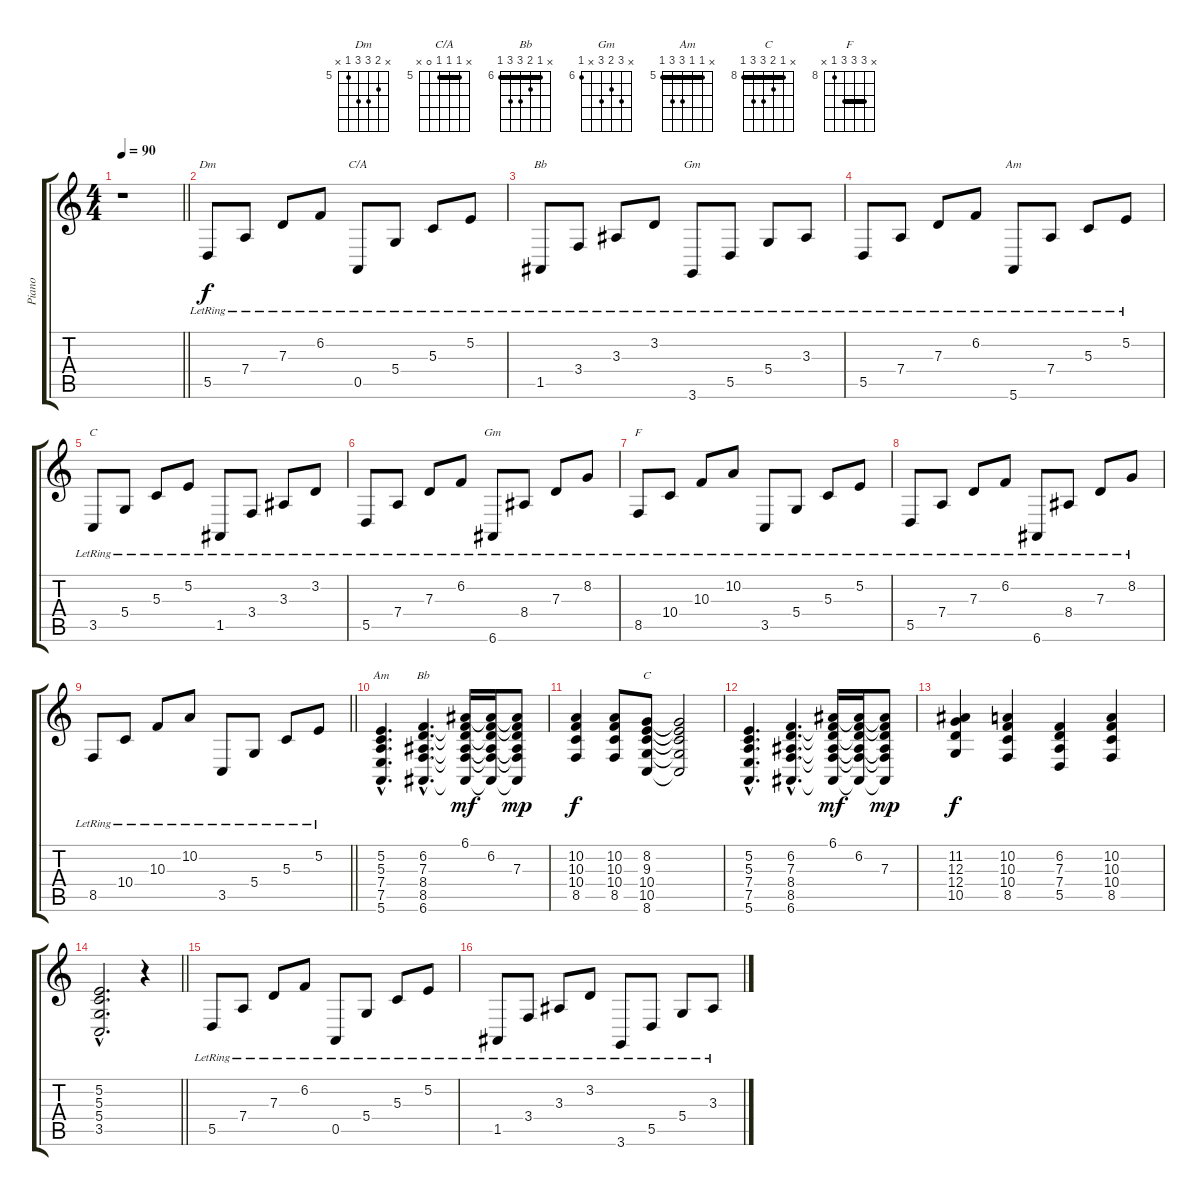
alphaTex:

\track ("Piano" "Piano") {instrument acousticgrandpiano}
\staff {score tabs}
\tuning (E4 B3 G3 D3 A2 E2) {hide}
\chord ("Dm" x 6 7 7 5 x) {firstfret 5}
\chord ("C/A" x 5 5 5 0 x) {firstfret 5 barre 5}
\chord ("Bb" x 3 3 3 1 x) {barre 3}
\chord ("Gm" x x 3 5 5 3) {firstfret 3 barre 3}
\chord ("Am" x 5 5 7 x 5) {firstfret 5 barre 5}
\chord ("C" x 5 5 5 3 x) {firstfret 3 barre 5}
\chord ("Gm" x 8 7 8 x 6) {firstfret 6}
\chord ("F" x 10 10 10 8 x) {firstfret 8 barre 10}
\chord ("Am" x 5 5 7 7 5) {firstfret 5 barre 5}
\chord ("Bb" x 6 7 8 8 6) {firstfret 6 barre 6}
\chord ("C" x 8 9 10 10 8) {firstfret 8 barre 8}
\ts (4 4)
\tempo 90
\clef g2
\barLineRight lightlight
\ks c
r.1{dy f instrument acousticgrandpiano} |
5.5{lr}.8{ch "Dm"} 7.4{lr}.8 7.3{lr}.8 6.2{lr}.8 0.5{lr}.8{ch "C/A"} 5.4{lr}.8 5.3{lr}.8 5.2{lr}.8 |
1.5{lr}.8{ch "Bb"} 3.4{lr}.8 3.3{lr}.8 3.2{lr}.8 3.6{lr}.8{ch "Gm"} 5.5{lr}.8 5.4{lr}.8 3.3{lr}.8 |
5.5{lr}.8 7.4{lr}.8 7.3{lr}.8 6.2{lr}.8 5.6{lr}.8{ch "Am"} 7.4{lr}.8 5.3{lr}.8 5.2{lr}.8 |
3.5{lr}.8{ch "C"} 5.4{lr}.8 5.3{lr}.8 5.2{lr}.8 1.5{lr}.8 3.4{lr}.8 3.3{lr}.8 3.2{lr}.8 |
5.5{lr}.8 7.4{lr}.8 7.3{lr}.8 6.2{lr}.8 6.6{lr}.8{ch "Gm"} 8.4{lr}.8 7.3{lr}.8 8.2{lr}.8 |
8.5{lr}.8{ch "F"} 10.4{lr}.8 10.3{lr}.8 10.2{lr}.8 3.5{lr}.8 5.4{lr}.8 5.3{lr}.8 5.2{lr}.8 |
5.5{lr}.8 7.4{lr}.8 7.3{lr}.8 6.2{lr}.8 6.6{lr}.8 8.4{lr}.8 7.3{lr}.8 8.2{lr}.8 |
\barLineRight lightlight
8.5{lr}.8 10.4{lr}.8 10.3{lr}.8 10.2{lr}.8 3.5{lr}.8 5.4{lr}.8 5.3{lr}.8 5.2{lr}.8 |
(5.2{hac} 5.3{hac} 7.4{hac} 7.5{hac} 5.6{hac}).4{d ch "Am"} (6.2{hac} 7.3{hac} 8.4{hac} 8.5{hac} 6.6{hac}).4{d ch "Bb"} (6.1 6.2{t} 7.3{t} 8.4{t} 8.5{t} 6.6{t}).16{dy mf} (6.1{t} 6.2 7.3{t} 8.4{t} 8.5{t} 6.6{t}).16 (6.1{t} 6.2{t} 7.3 8.4{t} 8.5{t} 6.6{t}).8{dy mp} |
(10.2 10.3 10.4 8.5).4{dy f} (10.2 10.3 10.4 8.5).8 (8.2 9.3 10.4 10.5 8.6).8{ch "C"} (8.2{t} 9.3{t} 10.4{t} 10.5{t} 8.6{t}).2 |
(5.2{hac} 5.3{hac} 7.4{hac} 7.5{hac} 5.6{hac}).4{d} (6.2{hac} 7.3{hac} 8.4{hac} 8.5{hac} 6.6{hac}).4{d} (6.1 6.2{t} 7.3{t} 8.4{t} 8.5{t} 6.6{t}).16{dy mf} (6.1{t} 6.2 7.3{t} 8.4{t} 8.5{t} 6.6{t}).16 (6.1{t} 6.2{t} 7.3 8.4{t} 8.5{t} 6.6{t}).8{dy mp} |
(11.2 12.3 12.4 10.5).4{dy f} (10.2 10.3 10.4 8.5).4 (6.2 7.3 7.4 5.5).4 (10.2 10.3 10.4 8.5).4 |
\barLineRight lightlight
(5.2{hac} 5.3{hac} 5.4{hac} 3.5{hac}).2{d} r.4 |
5.5{lr}.8 7.4{lr}.8 7.3{lr}.8 6.2{lr}.8 0.5{lr}.8 5.4{lr}.8 5.3{lr}.8 5.2{lr}.8 |
1.5{lr}.8 3.4{lr}.8 3.3{lr}.8 3.2{lr}.8 3.6{lr}.8 5.5{lr}.8 5.4{lr}.8 3.3{lr}.8
